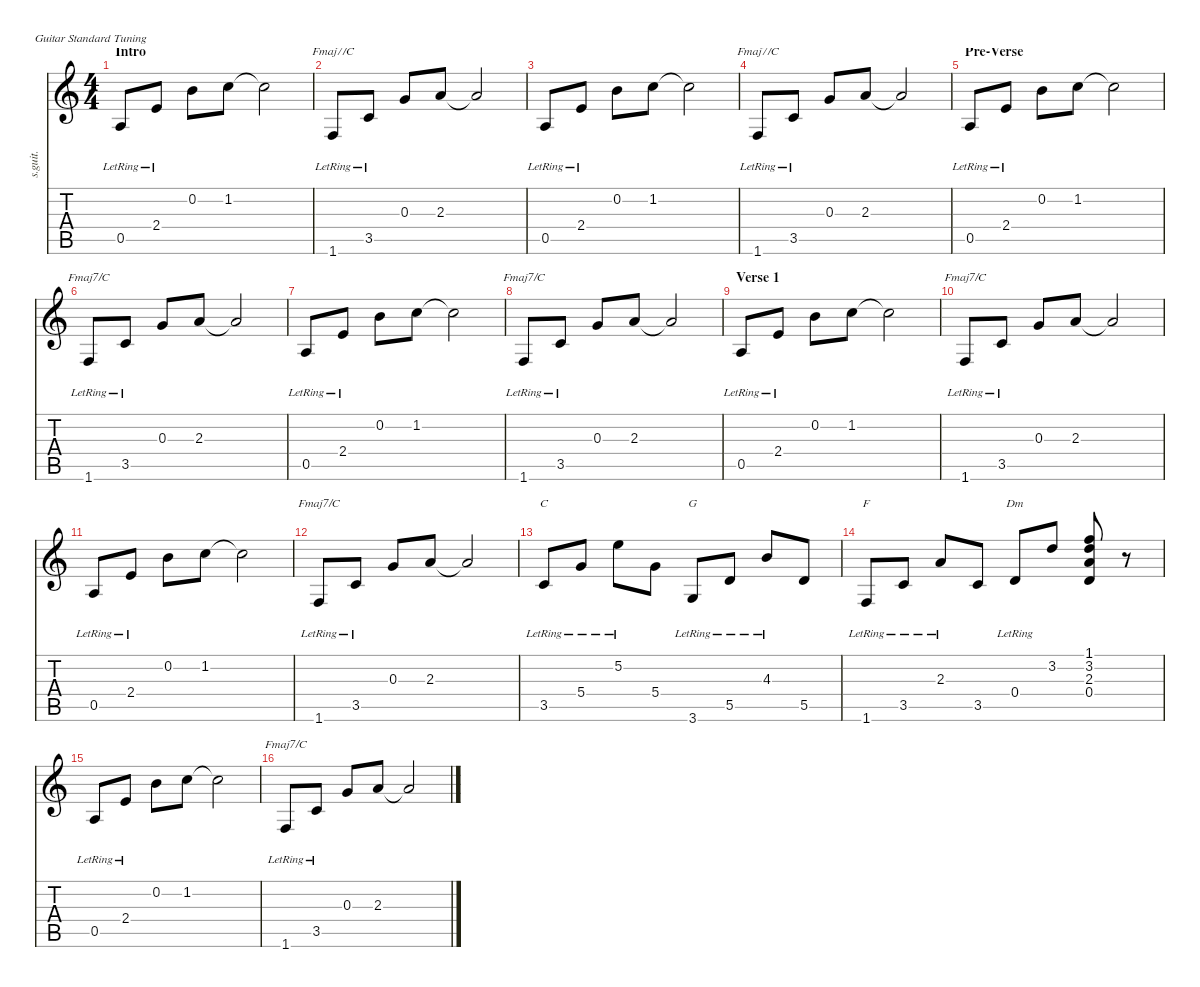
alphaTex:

\defaultSystemsLayout 4
\hideDynamics
\bracketExtendMode nobrackets
\track ("Main Guitar + Solo" "s.guit.") {instrument electricguitarclean}
\staff {score tabs}
\tuning (E4 B3 G3 D3 A2 E2)
\chord ("Fmaj7/C" 3 1 2 2 0 x) {showdiagram false}
\chord ("C" 3 1 2 2 0 x) {showdiagram false}
\chord ("G" 3 1 2 2 0 x) {showdiagram false}
\chord ("F" 3 1 2 2 0 x) {showdiagram false}
\chord ("Dm" 3 1 2 2 0 x) {showdiagram false}
\ts (4 4)
\beaming (8 2 2 2 2)
\section ("" "Intro")
\tempo (96 hide)
\clef g2
\ks c
0.5{lr}.8{lyrics (0 "") lyrics (1 "") lyrics (2 "") lyrics (3 "") lyrics (4 "") dy f instrument electricguitarclean} 2.4{lr}.8{lyrics (0 "") lyrics (1 "") lyrics (2 "") lyrics (3 "") lyrics (4 "")} 0.2.8{lyrics (0 "") lyrics (1 "") lyrics (2 "") lyrics (3 "") lyrics (4 "")} 1.2.8{lyrics (0 "") lyrics (1 "") lyrics (2 "") lyrics (3 "") lyrics (4 "")} 1.2{t}.2{lyrics (0 "") lyrics (1 "") lyrics (2 "") lyrics (3 "") lyrics (4 "")} |
1.6{lr}.8{ch "Fmaj7/C" lyrics (0 "") lyrics (1 "") lyrics (2 "") lyrics (3 "") lyrics (4 "")} 3.5{lr}.8{lyrics (0 "") lyrics (1 "") lyrics (2 "") lyrics (3 "") lyrics (4 "")} 0.3.8{lyrics (0 "") lyrics (1 "") lyrics (2 "") lyrics (3 "") lyrics (4 "")} 2.3.8{lyrics (0 "") lyrics (1 "") lyrics (2 "") lyrics (3 "") lyrics (4 "")} 2.3{t}.2{lyrics (0 "") lyrics (1 "") lyrics (2 "") lyrics (3 "") lyrics (4 "")} |
0.5{lr}.8{lyrics (0 "") lyrics (1 "") lyrics (2 "") lyrics (3 "") lyrics (4 "")} 2.4{lr}.8{lyrics (0 "") lyrics (1 "") lyrics (2 "") lyrics (3 "") lyrics (4 "")} 0.2.8{lyrics (0 "") lyrics (1 "") lyrics (2 "") lyrics (3 "") lyrics (4 "")} 1.2.8{lyrics (0 "") lyrics (1 "") lyrics (2 "") lyrics (3 "") lyrics (4 "")} 1.2{t}.2{lyrics (0 "") lyrics (1 "") lyrics (2 "") lyrics (3 "") lyrics (4 "")} |
1.6{lr}.8{ch "Fmaj7/C" lyrics (0 "") lyrics (1 "") lyrics (2 "") lyrics (3 "") lyrics (4 "")} 3.5{lr}.8{lyrics (0 "") lyrics (1 "") lyrics (2 "") lyrics (3 "") lyrics (4 "")} 0.3.8{lyrics (0 "") lyrics (1 "") lyrics (2 "") lyrics (3 "") lyrics (4 "")} 2.3.8{lyrics (0 "") lyrics (1 "") lyrics (2 "") lyrics (3 "") lyrics (4 "")} 2.3{t}.2{lyrics (0 "") lyrics (1 "") lyrics (2 "") lyrics (3 "") lyrics (4 "")} |
\section ("" "Pre-Verse")
0.5{lr}.8{lyrics (0 "") lyrics (1 "") lyrics (2 "") lyrics (3 "") lyrics (4 "")} 2.4{lr}.8{lyrics (0 "") lyrics (1 "") lyrics (2 "") lyrics (3 "") lyrics (4 "")} 0.2.8{lyrics (0 "") lyrics (1 "") lyrics (2 "") lyrics (3 "") lyrics (4 "")} 1.2.8{lyrics (0 "") lyrics (1 "") lyrics (2 "") lyrics (3 "") lyrics (4 "")} 1.2{t}.2{lyrics (0 "") lyrics (1 "") lyrics (2 "") lyrics (3 "") lyrics (4 "")} |
1.6{lr}.8{ch "Fmaj7/C" lyrics (0 "") lyrics (1 "") lyrics (2 "") lyrics (3 "") lyrics (4 "")} 3.5{lr}.8{lyrics (0 "") lyrics (1 "") lyrics (2 "") lyrics (3 "") lyrics (4 "")} 0.3.8{lyrics (0 "") lyrics (1 "") lyrics (2 "") lyrics (3 "") lyrics (4 "")} 2.3.8{lyrics (0 "") lyrics (1 "") lyrics (2 "") lyrics (3 "") lyrics (4 "")} 2.3{t}.2{lyrics (0 "") lyrics (1 "") lyrics (2 "") lyrics (3 "") lyrics (4 "")} |
0.5{lr}.8{lyrics (0 "") lyrics (1 "") lyrics (2 "") lyrics (3 "") lyrics (4 "")} 2.4{lr}.8{lyrics (0 "") lyrics (1 "") lyrics (2 "") lyrics (3 "") lyrics (4 "")} 0.2.8{lyrics (0 "") lyrics (1 "") lyrics (2 "") lyrics (3 "") lyrics (4 "")} 1.2.8{lyrics (0 "") lyrics (1 "") lyrics (2 "") lyrics (3 "") lyrics (4 "")} 1.2{t}.2{lyrics (0 "") lyrics (1 "") lyrics (2 "") lyrics (3 "") lyrics (4 "")} |
1.6{lr}.8{ch "Fmaj7/C" lyrics (0 "") lyrics (1 "") lyrics (2 "") lyrics (3 "") lyrics (4 "")} 3.5{lr}.8{lyrics (0 "") lyrics (1 "") lyrics (2 "") lyrics (3 "") lyrics (4 "")} 0.3.8{lyrics (0 "") lyrics (1 "") lyrics (2 "") lyrics (3 "") lyrics (4 "")} 2.3.8{lyrics (0 "") lyrics (1 "") lyrics (2 "") lyrics (3 "") lyrics (4 "")} 2.3{t}.2{lyrics (0 "") lyrics (1 "") lyrics (2 "") lyrics (3 "") lyrics (4 "")} |
\section ("" "Verse 1")
0.5{lr}.8{lyrics (0 "") lyrics (1 "") lyrics (2 "") lyrics (3 "") lyrics (4 "")} 2.4{lr}.8{lyrics (0 "") lyrics (1 "") lyrics (2 "") lyrics (3 "") lyrics (4 "")} 0.2.8{lyrics (0 "") lyrics (1 "") lyrics (2 "") lyrics (3 "") lyrics (4 "")} 1.2.8{lyrics (0 "") lyrics (1 "") lyrics (2 "") lyrics (3 "") lyrics (4 "")} 1.2{t}.2{lyrics (0 "") lyrics (1 "") lyrics (2 "") lyrics (3 "") lyrics (4 "")} |
1.6{lr}.8{ch "Fmaj7/C" lyrics (0 "") lyrics (1 "") lyrics (2 "") lyrics (3 "") lyrics (4 "")} 3.5{lr}.8{lyrics (0 "") lyrics (1 "") lyrics (2 "") lyrics (3 "") lyrics (4 "")} 0.3.8{lyrics (0 "") lyrics (1 "") lyrics (2 "") lyrics (3 "") lyrics (4 "")} 2.3.8{lyrics (0 "") lyrics (1 "") lyrics (2 "") lyrics (3 "") lyrics (4 "")} 2.3{t}.2{lyrics (0 "") lyrics (1 "") lyrics (2 "") lyrics (3 "") lyrics (4 "")} |
0.5{lr}.8{lyrics (0 "") lyrics (1 "") lyrics (2 "") lyrics (3 "") lyrics (4 "")} 2.4{lr}.8{lyrics (0 "") lyrics (1 "") lyrics (2 "") lyrics (3 "") lyrics (4 "")} 0.2.8{lyrics (0 "") lyrics (1 "") lyrics (2 "") lyrics (3 "") lyrics (4 "")} 1.2.8{lyrics (0 "") lyrics (1 "") lyrics (2 "") lyrics (3 "") lyrics (4 "")} 1.2{t}.2{lyrics (0 "") lyrics (1 "") lyrics (2 "") lyrics (3 "") lyrics (4 "")} |
1.6{lr}.8{ch "Fmaj7/C" lyrics (0 "") lyrics (1 "") lyrics (2 "") lyrics (3 "") lyrics (4 "")} 3.5{lr}.8{lyrics (0 "") lyrics (1 "") lyrics (2 "") lyrics (3 "") lyrics (4 "")} 0.3.8{lyrics (0 "") lyrics (1 "") lyrics (2 "") lyrics (3 "") lyrics (4 "")} 2.3.8{lyrics (0 "") lyrics (1 "") lyrics (2 "") lyrics (3 "") lyrics (4 "")} 2.3{t}.2{lyrics (0 "") lyrics (1 "") lyrics (2 "") lyrics (3 "") lyrics (4 "")} |
3.5{lr}.8{ch "C" lyrics (0 "") lyrics (1 "") lyrics (2 "") lyrics (3 "") lyrics (4 "")} 5.4{lr}.8{lyrics (0 "") lyrics (1 "") lyrics (2 "") lyrics (3 "") lyrics (4 "")} 5.2{lr}.8{lyrics (0 "") lyrics (1 "") lyrics (2 "") lyrics (3 "") lyrics (4 "")} 5.4.8{lyrics (0 "") lyrics (1 "") lyrics (2 "") lyrics (3 "") lyrics (4 "")} 3.6{lr}.8{ch "G" lyrics (0 "") lyrics (1 "") lyrics (2 "") lyrics (3 "") lyrics (4 "")} 5.5{lr}.8{lyrics (0 "") lyrics (1 "") lyrics (2 "") lyrics (3 "") lyrics (4 "")} 4.3{lr}.8{lyrics (0 "") lyrics (1 "") lyrics (2 "") lyrics (3 "") lyrics (4 "")} 5.5.8{lyrics (0 "") lyrics (1 "") lyrics (2 "") lyrics (3 "") lyrics (4 "")} |
1.6{lr}.8{ch "F" lyrics (0 "") lyrics (1 "") lyrics (2 "") lyrics (3 "") lyrics (4 "")} 3.5{lr}.8{lyrics (0 "") lyrics (1 "") lyrics (2 "") lyrics (3 "") lyrics (4 "")} 2.3{lr}.8{lyrics (0 "") lyrics (1 "") lyrics (2 "") lyrics (3 "") lyrics (4 "")} 3.5.8{lyrics (0 "") lyrics (1 "") lyrics (2 "") lyrics (3 "") lyrics (4 "")} 0.4{lr}.8{ch "Dm" lyrics (0 "") lyrics (1 "") lyrics (2 "") lyrics (3 "") lyrics (4 "")} 3.2.8{lyrics (0 "") lyrics (1 "") lyrics (2 "") lyrics (3 "") lyrics (4 "")} (1.1 3.2 2.3 0.4).8{lyrics (0 "") lyrics (1 "") lyrics (2 "") lyrics (3 "") lyrics (4 "")} r.8 |
0.5{lr}.8{lyrics (0 "") lyrics (1 "") lyrics (2 "") lyrics (3 "") lyrics (4 "")} 2.4{lr}.8{lyrics (0 "") lyrics (1 "") lyrics (2 "") lyrics (3 "") lyrics (4 "")} 0.2.8{lyrics (0 "") lyrics (1 "") lyrics (2 "") lyrics (3 "") lyrics (4 "")} 1.2.8{lyrics (0 "") lyrics (1 "") lyrics (2 "") lyrics (3 "") lyrics (4 "")} 1.2{t}.2{lyrics (0 "") lyrics (1 "") lyrics (2 "") lyrics (3 "") lyrics (4 "")} |
1.6{lr}.8{ch "Fmaj7/C" lyrics (0 "") lyrics (1 "") lyrics (2 "") lyrics (3 "") lyrics (4 "")} 3.5{lr}.8{lyrics (0 "") lyrics (1 "") lyrics (2 "") lyrics (3 "") lyrics (4 "")} 0.3.8{lyrics (0 "") lyrics (1 "") lyrics (2 "") lyrics (3 "") lyrics (4 "")} 2.3.8{lyrics (0 "") lyrics (1 "") lyrics (2 "") lyrics (3 "") lyrics (4 "")} 2.3{t}.2{lyrics (0 "") lyrics (1 "") lyrics (2 "") lyrics (3 "") lyrics (4 "")}
